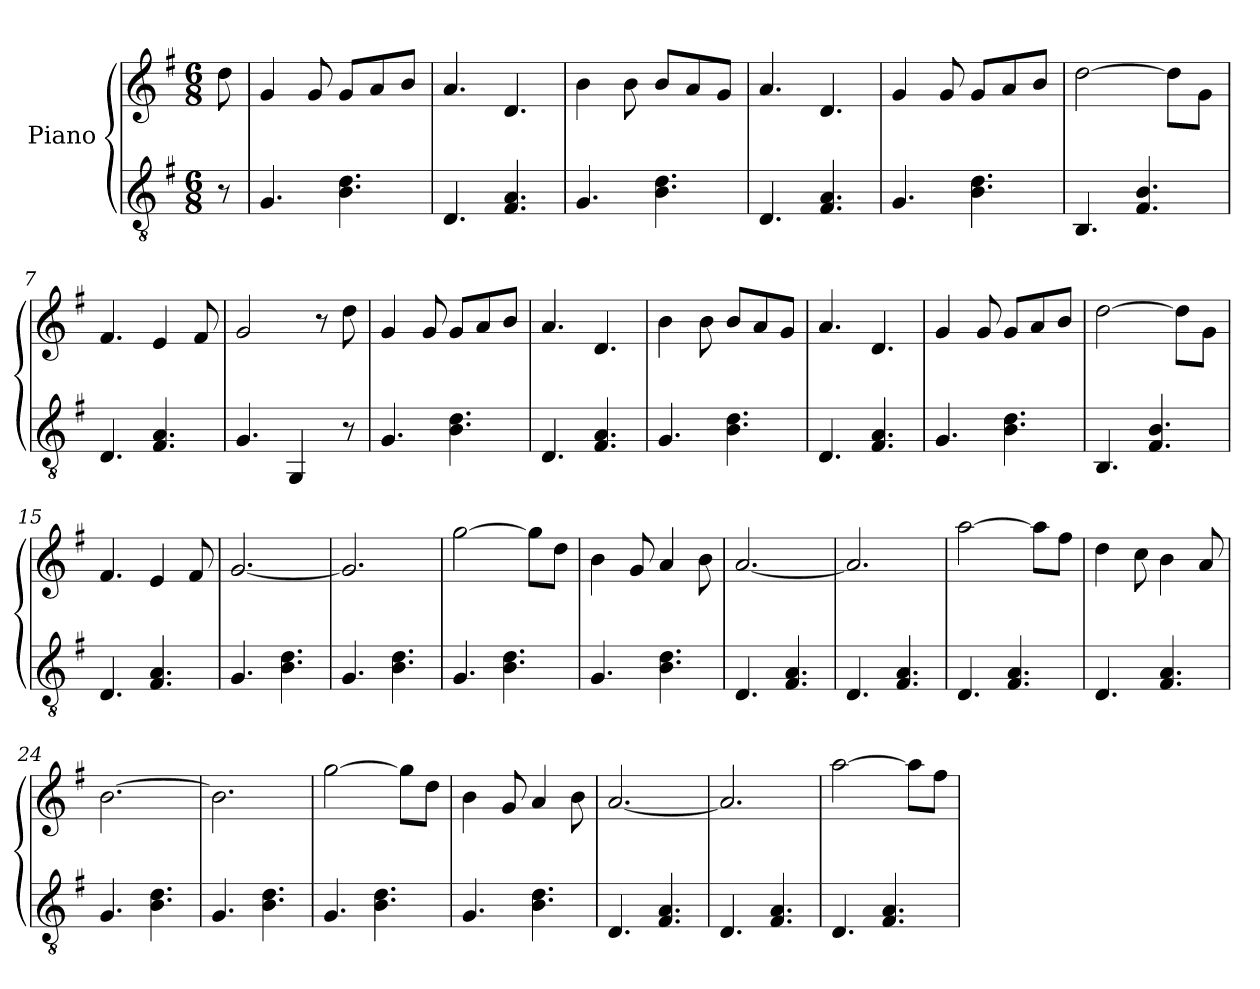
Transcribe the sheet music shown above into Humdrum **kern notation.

**kern	**kern
*part1	*part1
*staff2	*staff1
*I"Piano	*
*clefGv2	*clefG2
*k[f#]	*k[f#]
*M6/8	*M6/8
*MM150	*MM150
=	=
8r	8dd\
=1	=1
4.G/	4g/
.	8g/
4.B\ 4.d\	8g/L
.	8a/
.	8b/J
=2	=2
4.D/	4.a/
4.F#/ 4.A/	4.d/
=3	=3
4.G/	4b\
.	8b\
4.B\ 4.d\	8b/L
.	8a/
.	8g/J
=4	=4
4.D/	4.a/
4.F#/ 4.A/	4.d/
=5	=5
4.G/	4g/
.	8g/
4.B\ 4.d\	8g/L
.	8a/
.	8b/J
=6	=6
4.BB/	[2dd\
4.F#/ 4.B/	.
.	8dd\L]
.	8g\J
=7	=7
4.D/	4.f#/
4.F#/ 4.A/	4e/
.	8f#/
=8	=8
4.G/	2g/
4GG/	.
.	8r
8r	8dd\
!!LO:LB:g=z
=9	=9
4.G/	4g/
.	8g/
4.B\ 4.d\	8g/L
.	8a/
.	8b/J
=10	=10
4.D/	4.a/
4.F#/ 4.A/	4.d/
=11	=11
4.G/	4b\
.	8b\
4.B\ 4.d\	8b/L
.	8a/
.	8g/J
=12	=12
4.D/	4.a/
4.F#/ 4.A/	4.d/
=13	=13
4.G/	4g/
.	8g/
4.B\ 4.d\	8g/L
.	8a/
.	8b/J
=14	=14
4.BB/	[2dd\
4.F#/ 4.B/	.
.	8dd\L]
.	8g\J
=15	=15
4.D/	4.f#/
4.F#/ 4.A/	4e/
.	8f#/
=16	=16
4.G/	[2.g/
4.B\ 4.d\	.
=17	=17
4.G/	2.g/]
4.B\ 4.d\	.
!!LO:LB:g=z
=18	=18
4.G/	[2gg\
4.B\ 4.d\	.
.	8gg\L]
.	8dd\J
=19	=19
4.G/	4b\
.	8g/
4.B\ 4.d\	4a/
.	8b\
=20	=20
4.D/	[2.a/
4.F#/ 4.A/	.
=21	=21
4.D/	2.a/]
4.F#/ 4.A/	.
=22	=22
4.D/	[2aa\
4.F#/ 4.A/	.
.	8aa\L]
.	8ff#\J
=23	=23
4.D/	4dd\
.	8cc\
4.F#/ 4.A/	4b\
.	8a/
=24	=24
4.G/	[2.b\
4.B\ 4.d\	.
=25	=25
4.G/	2.b\]
4.B\ 4.d\	.
=26	=26
4.G/	[2gg\
4.B\ 4.d\	.
.	8gg\L]
.	8dd\J
!!LO:LB:g=z
=27	=27
4.G/	4b\
.	8g/
4.B\ 4.d\	4a/
.	8b\
=28	=28
4.D/	[2.a/
4.F#/ 4.A/	.
=29	=29
4.D/	2.a/]
4.F#/ 4.A/	.
=30	=30
4.D/	[2aa\
4.F#/ 4.A/	.
.	8aa\L]
.	8ff#\J
=	=
*-	*-
